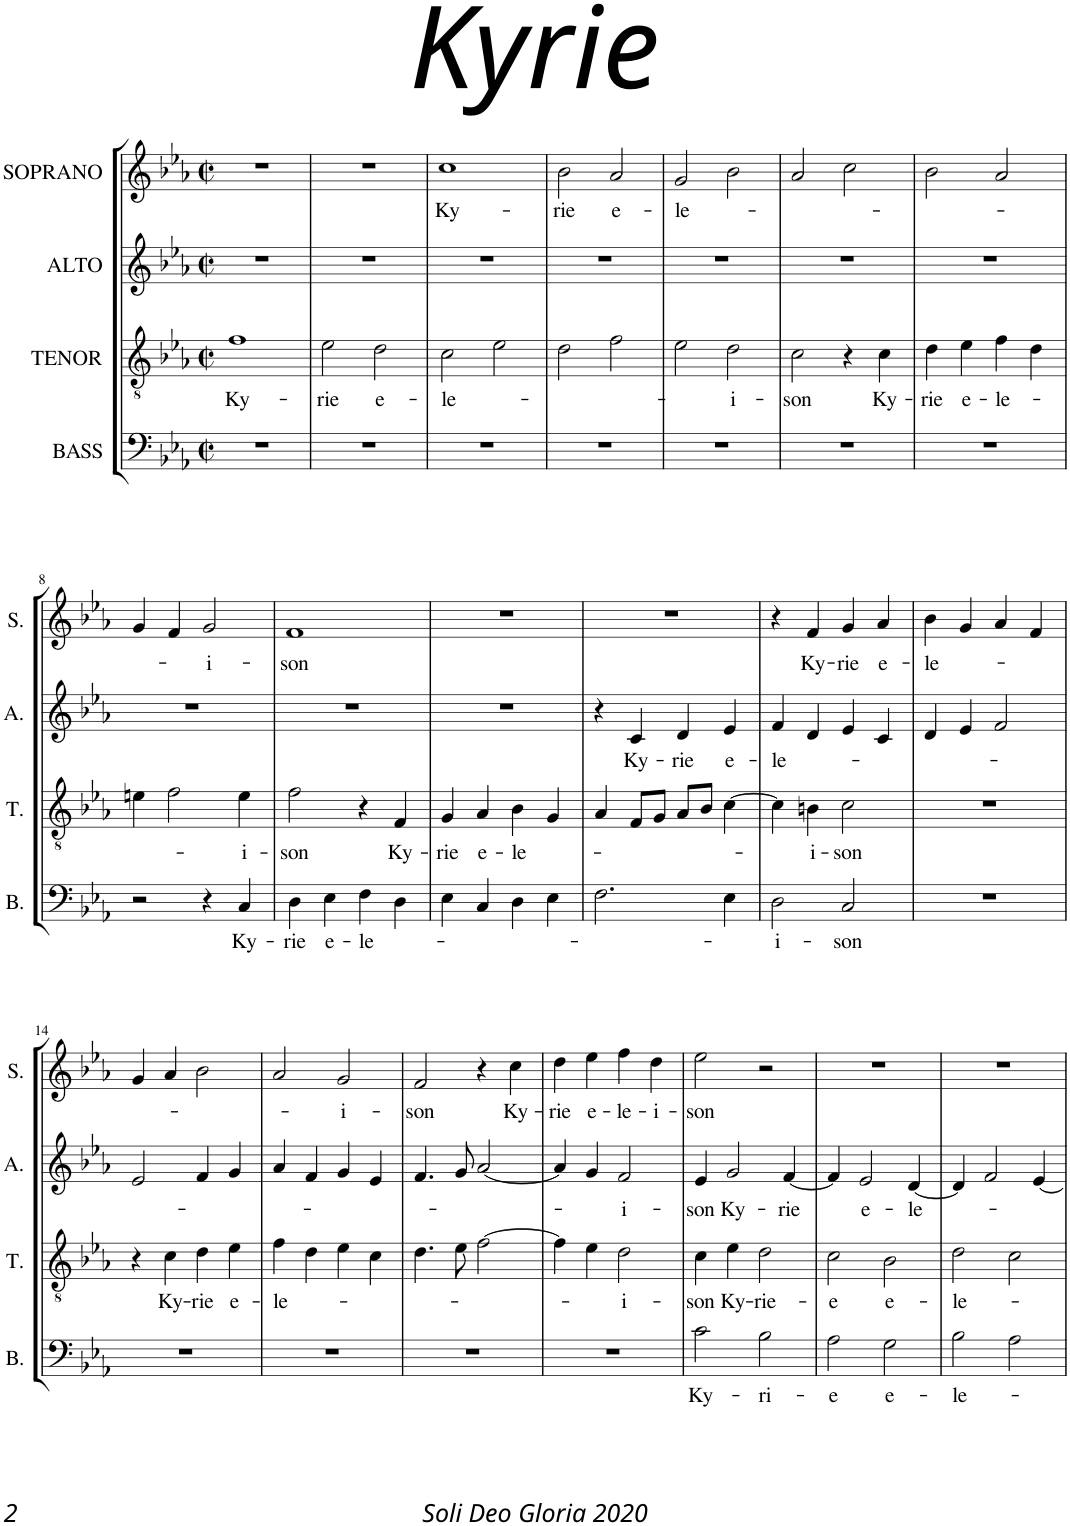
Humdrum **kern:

**kern	**text	**kern	**text	**kern	**text	**kern	**text
*part4	*part4	*part3	*part3	*part2	*part2	*part1	*part1
*staff4	*staff4	*staff3	*staff3	*staff2	*staff2	*staff1	*staff1
*I"BASS	*	*I"TENOR	*	*I"ALTO	*	*I"SOPRANO	*
*I'B.	*	*I'T.	*	*I'A.	*	*I'S.	*
*clefF4	*	*clefGv2	*	*clefG2	*	*clefG2	*
*	*	*Trd7c12	*	*	*	*	*
*k[b-e-a-]	*	*k[b-e-a-]	*	*k[b-e-a-]	*	*k[b-e-a-]	*
*E-:	*	*E-:	*	*E-:	*	*E-:	*
*M2/2	*	*M2/2	*	*M2/2	*	*M2/2	*
*met(c|)	*	*met(c|)	*	*met(c|)	*	*met(c|)	*
=1	=1	=1	=1	=1	=1	=1	=1
!	!	!	!LO:LY:b	!	!	!	!
1r	.	1f	Ky-	1r	.	1r	.
=2	=2	=2	=2	=2	=2	=2	=2
!	!	!	!LO:LY:b	!	!	!	!
1r	.	2e-\	-rie	1r	.	1r	.
!	!	!	!LO:LY:b	!	!	!	!
.	.	2d\	e-	.	.	.	.
=3	=3	=3	=3	=3	=3	=3	=3
!	!	!	!LO:LY:b	!	!	!	!LO:LY:b
1r	.	2c\	-le-	1r	.	1cc	Ky-
.	.	2e-\	.	.	.	.	.
=4	=4	=4	=4	=4	=4	=4	=4
!	!	!	!	!	!	!	!LO:LY:b
1r	.	2d\	.	1r	.	2b-\	-rie
!	!	!	!	!	!	!	!LO:LY:b
.	.	2f\	.	.	.	2a-/	e-
=5	=5	=5	=5	=5	=5	=5	=5
!	!	!	!	!	!	!	!LO:LY:b
1r	.	2e-\	.	1r	.	2g/	-le-
!	!	!	!LO:LY:b	!	!	!	!
.	.	2d\	-i-	.	.	2b-\	.
=6	=6	=6	=6	=6	=6	=6	=6
!	!	!	!LO:LY:b	!	!	!	!
1r	.	2c\	-son	1r	.	2a-/	.
.	.	4r	.	.	.	2cc\	.
!	!	!	!LO:LY:b	!	!	!	!
.	.	4c\	Ky-	.	.	.	.
=7	=7	=7	=7	=7	=7	=7	=7
!	!	!	!LO:LY:b	!	!	!	!
1r	.	4d\	-rie	1r	.	2b-\	.
!	!	!	!LO:LY:b	!	!	!	!
.	.	4e-\	e-	.	.	.	.
!	!	!	!LO:LY:b	!	!	!	!
.	.	4f\	-le-	.	.	2a-/	.
.	.	4d\	.	.	.	.	.
!!LO:LB:g=z
=8	=8	=8	=8	=8	=8	=8	=8
2r	.	4en\	.	1r	.	4g/	.
.	.	2f\	.	.	.	4f/	.
!	!	!	!	!	!	!	!LO:LY:b
4r	.	.	.	.	.	2g/	-i-
!	!LO:LY:b	!	!LO:LY:b	!	!	!	!
4C/	Ky-	4e\	-i-	.	.	.	.
=9	=9	=9	=9	=9	=9	=9	=9
!	!LO:LY:b	!	!LO:LY:b	!	!	!	!LO:LY:b
4D\	-rie	2f\	-son	1r	.	1f	-son
!	!LO:LY:b	!	!	!	!	!	!
4E-\	e-	.	.	.	.	.	.
!	!LO:LY:b	!	!	!	!	!	!
4F\	-le-	4r	.	.	.	.	.
!	!	!	!LO:LY:b	!	!	!	!
4D\	.	4F/	Ky-	.	.	.	.
=10	=10	=10	=10	=10	=10	=10	=10
!	!	!	!LO:LY:b	!	!	!	!
4E-\	.	4G/	-rie	1r	.	1r	.
!	!	!	!LO:LY:b	!	!	!	!
4C/	.	4A-/	e-	.	.	.	.
!	!	!	!LO:LY:b	!	!	!	!
4D\	.	4B-\	-le-	.	.	.	.
4E-\	.	4G/	.	.	.	.	.
=11	=11	=11	=11	=11	=11	=11	=11
2.F\	.	4A-/	.	4r	.	1r	.
!	!	!	!	!	!LO:LY:b	!	!
.	.	8F/L	.	4c/	Ky-	.	.
.	.	8G/J	.	.	.	.	.
!	!	!	!	!	!LO:LY:b	!	!
.	.	8A-/L	.	4d/	-rie	.	.
.	.	8B-/J	.	.	.	.	.
!	!	!	!	!	!LO:LY:b	!	!
4E-\	.	[4c\	.	4e-/	e-	.	.
=12	=12	=12	=12	=12	=12	=12	=12
!	!LO:LY:b	!	!	!	!LO:LY:b	!	!
2D\	-i-	4c\]	.	4f/	-le-	4r	.
!	!	!	!LO:LY:b	!	!	!	!LO:LY:b
.	.	4Bn\	-i-	4d/	.	4f/	Ky-
!	!LO:LY:b	!	!LO:LY:b	!	!	!	!LO:LY:b
2C/	-son	2c\	-son	4e-/	.	4g/	-rie
!	!	!	!	!	!	!	!LO:LY:b
.	.	.	.	4c/	.	4a-/	e-
=13	=13	=13	=13	=13	=13	=13	=13
!	!	!	!	!	!	!	!LO:LY:b
1r	.	1r	.	4d/	.	4b-\	-le-
.	.	.	.	4e-/	.	4g/	.
.	.	.	.	2f/	.	4a-/	.
.	.	.	.	.	.	4f/	.
!!LO:LB:g=z
=14	=14	=14	=14	=14	=14	=14	=14
1r	.	4r	.	2e-/	.	4g/	.
!	!	!	!LO:LY:b	!	!	!	!
.	.	4c\	Ky-	.	.	4a-/	.
!	!	!	!LO:LY:b	!	!	!	!
.	.	4d\	-rie	4f/	.	2b-\	.
!	!	!	!LO:LY:b	!	!	!	!
.	.	4e-\	e-	4g/	.	.	.
=15	=15	=15	=15	=15	=15	=15	=15
!	!	!	!LO:LY:b	!	!	!	!
1r	.	4f\	-le-	4a-/	.	2a-/	.
.	.	4d\	.	4f/	.	.	.
!	!	!	!	!	!	!	!LO:LY:b
.	.	4e-\	.	4g/	.	2g/	-i-
.	.	4c\	.	4e-/	.	.	.
=16	=16	=16	=16	=16	=16	=16	=16
!	!	!	!	!	!	!	!LO:LY:b
1r	.	4.d\	.	4.f/	.	2f/	-son
.	.	8e-\	.	8g/	.	.	.
.	.	[2f\	.	[2a-/	.	4r	.
!	!	!	!	!	!	!	!LO:LY:b
.	.	.	.	.	.	4cc\	Ky-
=17	=17	=17	=17	=17	=17	=17	=17
!	!	!	!	!	!	!	!LO:LY:b
1r	.	4f\]	.	4a-/]	.	4dd\	-rie
!	!	!	!	!	!	!	!LO:LY:b
.	.	4e-\	.	4g/	.	4ee-\	e-
!	!	!	!LO:LY:b	!	!LO:LY:b	!	!LO:LY:b
.	.	2d\	-i-	2f/	-i-	4ff\	-le-
!	!	!	!	!	!	!	!LO:LY:b
.	.	.	.	.	.	4dd\	-i-
=18	=18	=18	=18	=18	=18	=18	=18
!	!LO:LY:b	!	!LO:LY:b	!	!LO:LY:b	!	!LO:LY:b
2c\	Ky-	4c\	-son	4e-/	-son	2ee-\	-son
!	!	!	!LO:LY:b	!	!LO:LY:b	!	!
.	.	4e-\	Ky-	2g/	Ky-	.	.
!	!LO:LY:b	!	!LO:LY:b	!	!	!	!
2B-\	-ri-	2d\	-rie-	.	.	2r	.
!	!	!	!	!	!LO:LY:b	!	!
.	.	.	.	[4f/	-rie	.	.
=19	=19	=19	=19	=19	=19	=19	=19
!	!LO:LY:b	!	!LO:LY:b	!	!	!	!
2A-\	-e	2c\	-e	4f/]	.	1r	.
!	!	!	!	!	!LO:LY:b	!	!
.	.	.	.	2e-/	e-	.	.
!	!LO:LY:b	!	!LO:LY:b	!	!	!	!
2G\	e-	2B-\	e-	.	.	.	.
!	!	!	!	!	!LO:LY:b	!	!
.	.	.	.	[4d/	-le-	.	.
=20	=20	=20	=20	=20	=20	=20	=20
!	!LO:LY:b	!	!LO:LY:b	!	!	!	!
2B-\	-le-	2d\	-le-	4d/]	.	1r	.
.	.	.	.	2f/	.	.	.
2A-\	.	2c\	.	.	.	.	.
.	.	.	.	[4e-/	.	.	.
=	=	=	=	=	=	=	=
*-	*-	*-	*-	*-	*-	*-	*-
